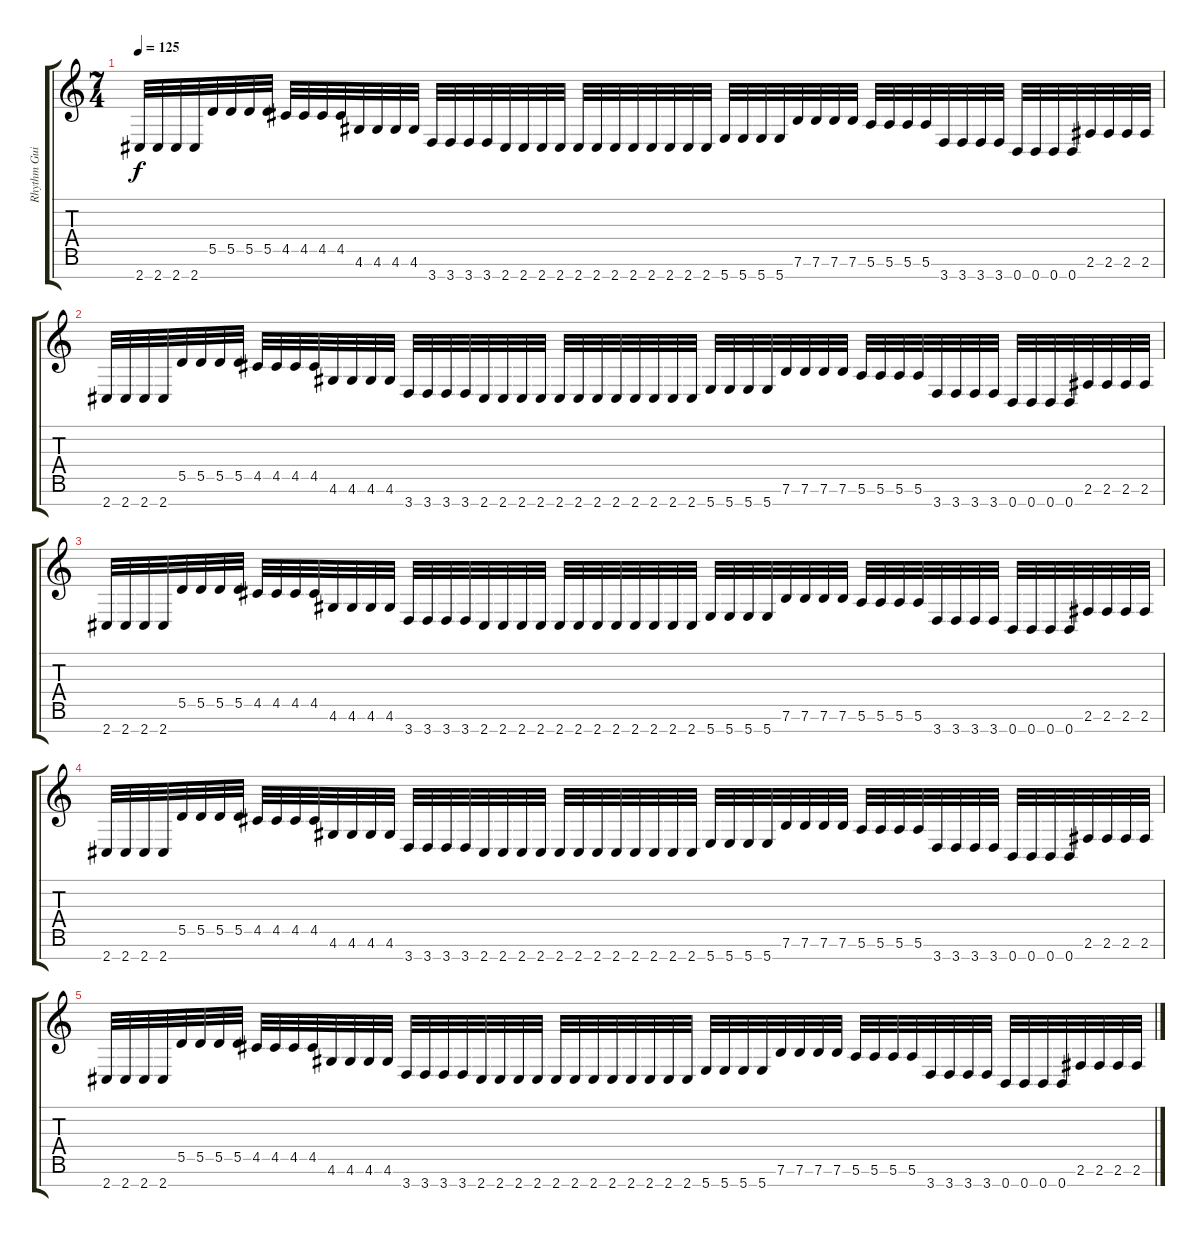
\track ("Rhythm Guitar 2" "Rhythm Gui") {instrument overdrivenguitar}
\staff {score tabs}
\tuning (E4 B3 G3 D3 A2 E2 B1) {hide}
\ts (7 4)
\tempo 125
\clef g2
\ks c
2.7.32{dy f} 2.7.32 2.7.32 2.7.32 5.5.32 5.5.32 5.5.32 5.5.32 4.5.32 4.5.32 4.5.32 4.5.32 4.6.32 4.6.32 4.6.32 4.6.32 3.7.32 3.7.32 3.7.32 3.7.32 2.7.32 2.7.32 2.7.32 2.7.32 2.7.32 2.7.32 2.7.32 2.7.32 2.7.32 2.7.32 2.7.32 2.7.32 5.7.32 5.7.32 5.7.32 5.7.32 7.6.32 7.6.32 7.6.32 7.6.32 5.6.32 5.6.32 5.6.32 5.6.32 3.7.32 3.7.32 3.7.32 3.7.32 0.7.32 0.7.32 0.7.32 0.7.32 2.6.32 2.6.32 2.6.32 2.6.32 |
2.7.32 2.7.32 2.7.32 2.7.32 5.5.32 5.5.32 5.5.32 5.5.32 4.5.32 4.5.32 4.5.32 4.5.32 4.6.32 4.6.32 4.6.32 4.6.32 3.7.32 3.7.32 3.7.32 3.7.32 2.7.32 2.7.32 2.7.32 2.7.32 2.7.32 2.7.32 2.7.32 2.7.32 2.7.32 2.7.32 2.7.32 2.7.32 5.7.32 5.7.32 5.7.32 5.7.32 7.6.32 7.6.32 7.6.32 7.6.32 5.6.32 5.6.32 5.6.32 5.6.32 3.7.32 3.7.32 3.7.32 3.7.32 0.7.32 0.7.32 0.7.32 0.7.32 2.6.32 2.6.32 2.6.32 2.6.32 |
2.7.32 2.7.32 2.7.32 2.7.32 5.5.32 5.5.32 5.5.32 5.5.32 4.5.32 4.5.32 4.5.32 4.5.32 4.6.32 4.6.32 4.6.32 4.6.32 3.7.32 3.7.32 3.7.32 3.7.32 2.7.32 2.7.32 2.7.32 2.7.32 2.7.32 2.7.32 2.7.32 2.7.32 2.7.32 2.7.32 2.7.32 2.7.32 5.7.32 5.7.32 5.7.32 5.7.32 7.6.32 7.6.32 7.6.32 7.6.32 5.6.32 5.6.32 5.6.32 5.6.32 3.7.32 3.7.32 3.7.32 3.7.32 0.7.32 0.7.32 0.7.32 0.7.32 2.6.32 2.6.32 2.6.32 2.6.32 |
2.7.32 2.7.32 2.7.32 2.7.32 5.5.32 5.5.32 5.5.32 5.5.32 4.5.32 4.5.32 4.5.32 4.5.32 4.6.32 4.6.32 4.6.32 4.6.32 3.7.32 3.7.32 3.7.32 3.7.32 2.7.32 2.7.32 2.7.32 2.7.32 2.7.32 2.7.32 2.7.32 2.7.32 2.7.32 2.7.32 2.7.32 2.7.32 5.7.32 5.7.32 5.7.32 5.7.32 7.6.32 7.6.32 7.6.32 7.6.32 5.6.32 5.6.32 5.6.32 5.6.32 3.7.32 3.7.32 3.7.32 3.7.32 0.7.32 0.7.32 0.7.32 0.7.32 2.6.32 2.6.32 2.6.32 2.6.32 |
2.7.32 2.7.32 2.7.32 2.7.32 5.5.32 5.5.32 5.5.32 5.5.32 4.5.32 4.5.32 4.5.32 4.5.32 4.6.32 4.6.32 4.6.32 4.6.32 3.7.32 3.7.32 3.7.32 3.7.32 2.7.32 2.7.32 2.7.32 2.7.32 2.7.32 2.7.32 2.7.32 2.7.32 2.7.32 2.7.32 2.7.32 2.7.32 5.7.32 5.7.32 5.7.32 5.7.32 7.6.32 7.6.32 7.6.32 7.6.32 5.6.32 5.6.32 5.6.32 5.6.32 3.7.32 3.7.32 3.7.32 3.7.32 0.7.32 0.7.32 0.7.32 0.7.32 2.6.32 2.6.32 2.6.32 2.6.32
